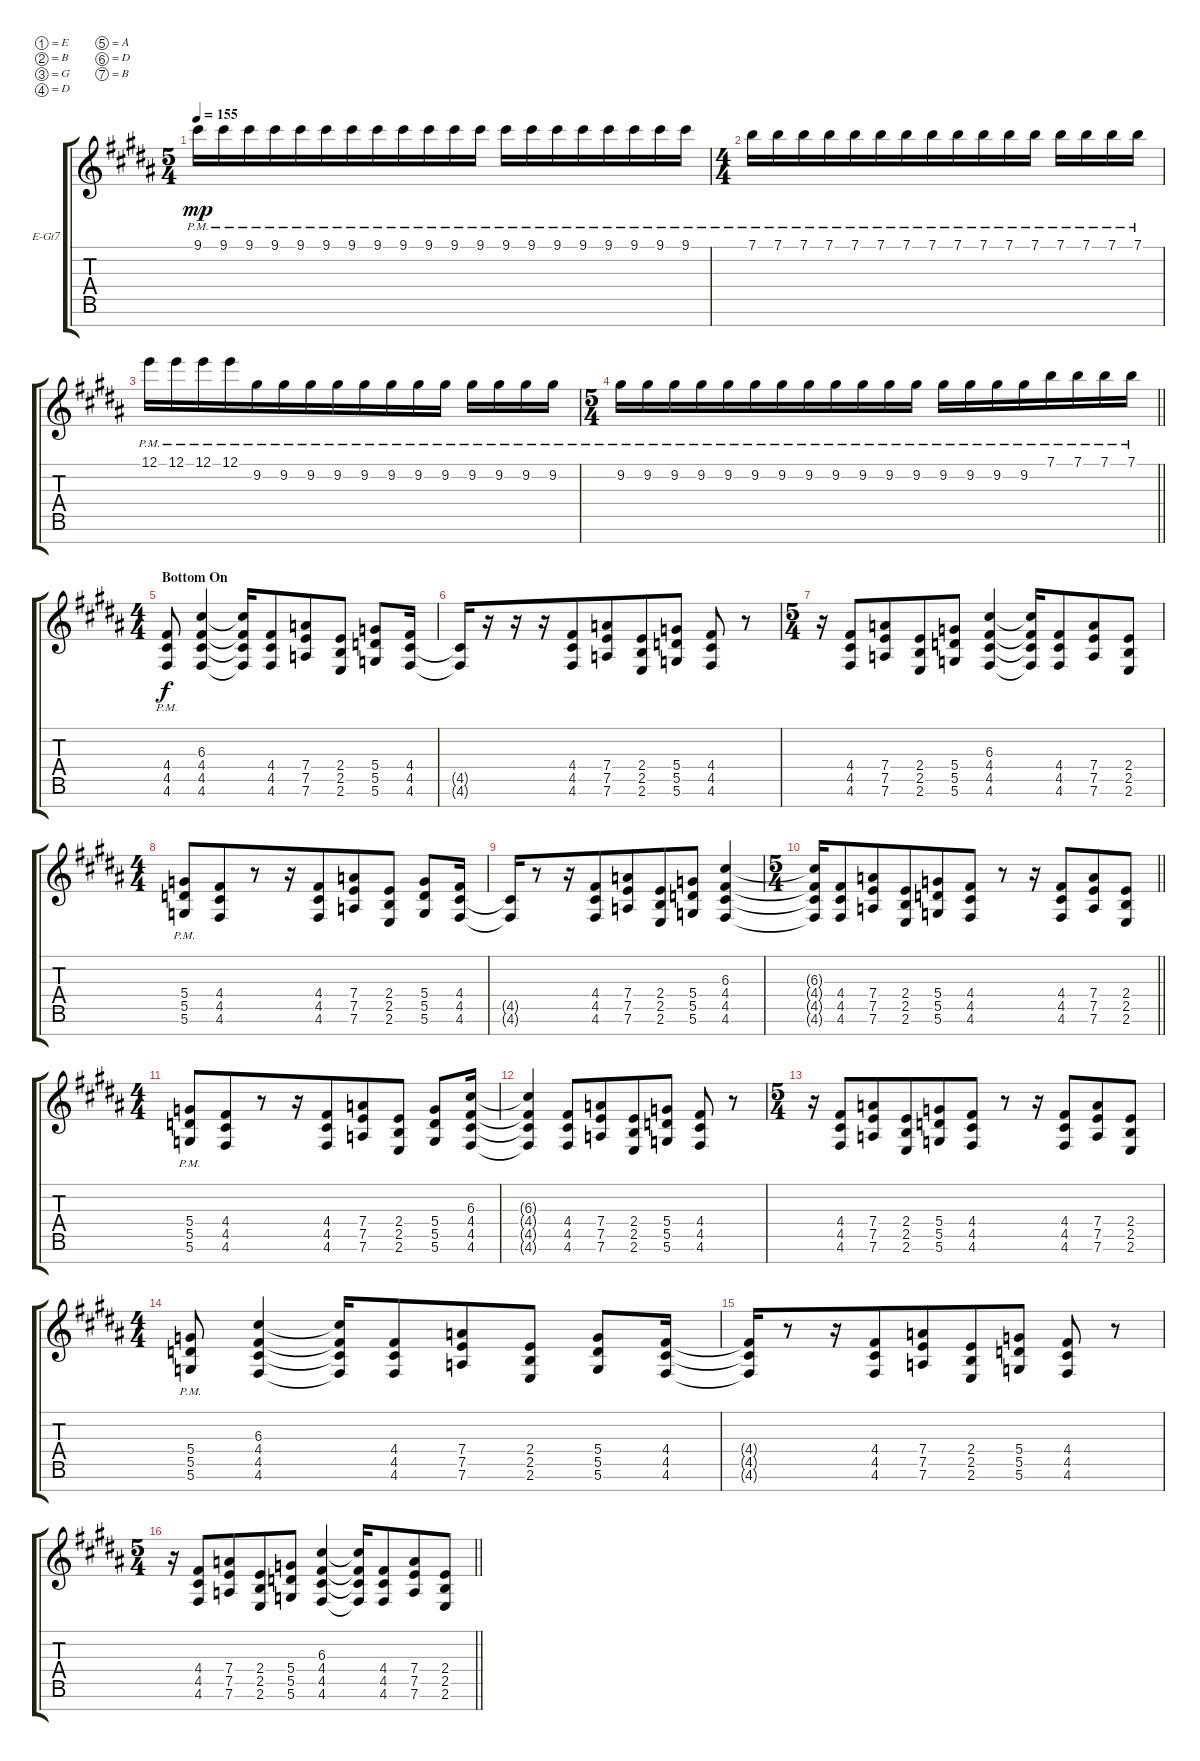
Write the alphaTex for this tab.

\bracketExtendMode groupsimilarinstruments
\firstSystemTrackNameOrientation horizontal
\otherSystemsTrackNameOrientation horizontal
\track ("Javier Reyes - Rhythm" "E-Gt7") {instrument distortionguitar}
\staff {score tabs}
\tuning (E4 B3 G3 D3 A2 D2 B1)
\ts (5 4)
\beaming (8 6 4)
\tempo 155
\clef g2
\ks b
9.1{pm}.16{dy mp} 9.1{pm}.16 9.1{pm}.16 9.1{pm}.16 9.1{pm}.16 9.1{pm}.16 9.1{pm}.16 9.1{pm}.16 9.1{pm}.16 9.1{pm}.16 9.1{pm}.16 9.1{pm}.16 9.1{pm}.16 9.1{pm}.16 9.1{pm}.16 9.1{pm}.16 9.1{pm}.16 9.1{pm}.16 9.1{pm}.16 9.1{pm}.16 |
\ts (4 4)
\beaming (8 6 4)
7.1{pm}.16 7.1{pm}.16 7.1{pm}.16 7.1{pm}.16 7.1{pm}.16 7.1{pm}.16 7.1{pm}.16 7.1{pm}.16 7.1{pm}.16 7.1{pm}.16 7.1{pm}.16 7.1{pm}.16 7.1{pm}.16 7.1{pm}.16 7.1{pm}.16 7.1{pm}.16 |
12.1{pm}.16 12.1{pm}.16 12.1{pm}.16 12.1{pm}.16 9.2{pm}.16 9.2{pm}.16 9.2{pm}.16 9.2{pm}.16 9.2{pm}.16 9.2{pm}.16 9.2{pm}.16 9.2{pm}.16 9.2{pm}.16 9.2{pm}.16 9.2{pm}.16 9.2{pm}.16 |
\ts (5 4)
\beaming (8 6 4)
\barLineRight lightlight
9.2{pm}.16 9.2{pm}.16 9.2{pm}.16 9.2{pm}.16 9.2{pm}.16 9.2{pm}.16 9.2{pm}.16 9.2{pm}.16 9.2{pm}.16 9.2{pm}.16 9.2{pm}.16 9.2{pm}.16 9.2{pm}.16 9.2{pm}.16 9.2{pm}.16 9.2{pm}.16 7.1{pm}.16 7.1{pm}.16 7.1{pm}.16 7.1{pm}.16 |
\ts (4 4)
\beaming (8 6 4)
\section ("" "Bottom On")
(4.4{pm} 4.5{pm} 4.6{pm}).8{dy f} (6.3 4.4 4.5 4.6).4 (6.3{t} 4.4{t} 4.5{t} 4.6{t}).16 (4.4 4.5 4.6).8 (7.4 7.5 7.6).8 (2.4 2.5 2.6).8 (5.4 5.5 5.6).8 (4.4 4.5 4.6).16 |
(4.5{t} 4.6{t}).16 r.16 r.16 r.16 (4.4 4.5 4.6).8 (7.4 7.5 7.6).8 (2.4 2.5 2.6).8 (5.4 5.5 5.6).8 (4.4 4.5 4.6).8 r.8 |
\ts (5 4)
\beaming (8 6 4)
r.16 (4.4 4.5 4.6).8 (7.4 7.5 7.6).8 (2.4 2.5 2.6).8 (5.4 5.5 5.6).8 (6.3 4.4 4.5 4.6).4 (6.3{t} 4.4{t} 4.5{t} 4.6{t}).16 (4.4 4.5 4.6).8 (7.4 7.5 7.6).8 (2.4 2.5 2.6).8 |
\ts (4 4)
\beaming (8 6 4)
(5.4{pm} 5.5{pm} 5.6{pm}).8 (4.4 4.5 4.6).8 r.8 r.16 (4.4 4.5 4.6).8 (7.4 7.5 7.6).8 (2.4 2.5 2.6).8 (5.4 5.5 5.6).8 (4.4 4.5 4.6).16 |
(4.5{t} 4.6{t}).16 r.8 r.16 (4.4 4.5 4.6).8 (7.4 7.5 7.6).8 (2.4 2.5 2.6).8 (5.4 5.5 5.6).8 (6.3 4.4 4.5 4.6).4 |
\ts (5 4)
\beaming (8 6 4)
\barLineRight lightlight
(6.3{t} 4.4{t} 4.5{t} 4.6{t}).16 (4.4 4.5 4.6).8 (7.4 7.5 7.6).8 (2.4 2.5 2.6).8 (5.4 5.5 5.6).8 (4.4 4.5 4.6).8 r.8 r.16 (4.4 4.5 4.6).8 (7.4 7.5 7.6).8 (2.4 2.5 2.6).8 |
\ts (4 4)
\beaming (8 6 4)
(5.4{pm} 5.5{pm} 5.6{pm}).8 (4.4 4.5 4.6).8 r.8 r.16 (4.4 4.5 4.6).8 (7.4 7.5 7.6).8 (2.4 2.5 2.6).8 (5.4 5.5 5.6).8 (6.3 4.4 4.5 4.6).16 |
(6.3{t} 4.4{t} 4.5{t} 4.6{t}).4 (4.4 4.5 4.6).8 (7.4 7.5 7.6).8 (2.4 2.5 2.6).8 (5.4 5.5 5.6).8 (4.4 4.5 4.6).8 r.8 |
\ts (5 4)
\beaming (8 6 4)
r.16 (4.4 4.5 4.6).8 (7.4 7.5 7.6).8 (2.4 2.5 2.6).8 (5.4 5.5 5.6).8 (4.4 4.5 4.6).8 r.8 r.16 (4.4 4.5 4.6).8 (7.4 7.5 7.6).8 (2.4 2.5 2.6).8 |
\ts (4 4)
\beaming (8 6 4)
(5.4{pm} 5.5{pm} 5.6{pm}).8 (6.3 4.4 4.5 4.6).4 (6.3{t} 4.4{t} 4.5{t} 4.6{t}).16 (4.4 4.5 4.6).8 (7.4 7.5 7.6).8 (2.4 2.5 2.6).8 (5.4 5.5 5.6).8 (4.4 4.5 4.6).16 |
(4.4{t} 4.5{t} 4.6{t}).16 r.8 r.16 (4.4 4.5 4.6).8 (7.4 7.5 7.6).8 (2.4 2.5 2.6).8 (5.4 5.5 5.6).8 (4.4 4.5 4.6).8 r.8 |
\ts (5 4)
\beaming (8 6 4)
\barLineRight lightlight
r.16 (4.4 4.5 4.6).8 (7.4 7.5 7.6).8 (2.4 2.5 2.6).8 (5.4 5.5 5.6).8 (6.3 4.4 4.5 4.6).4 (6.3{t} 4.4{t} 4.5{t} 4.6{t}).16 (4.4 4.5 4.6).8 (7.4 7.5 7.6).8 (2.4 2.5 2.6).8
